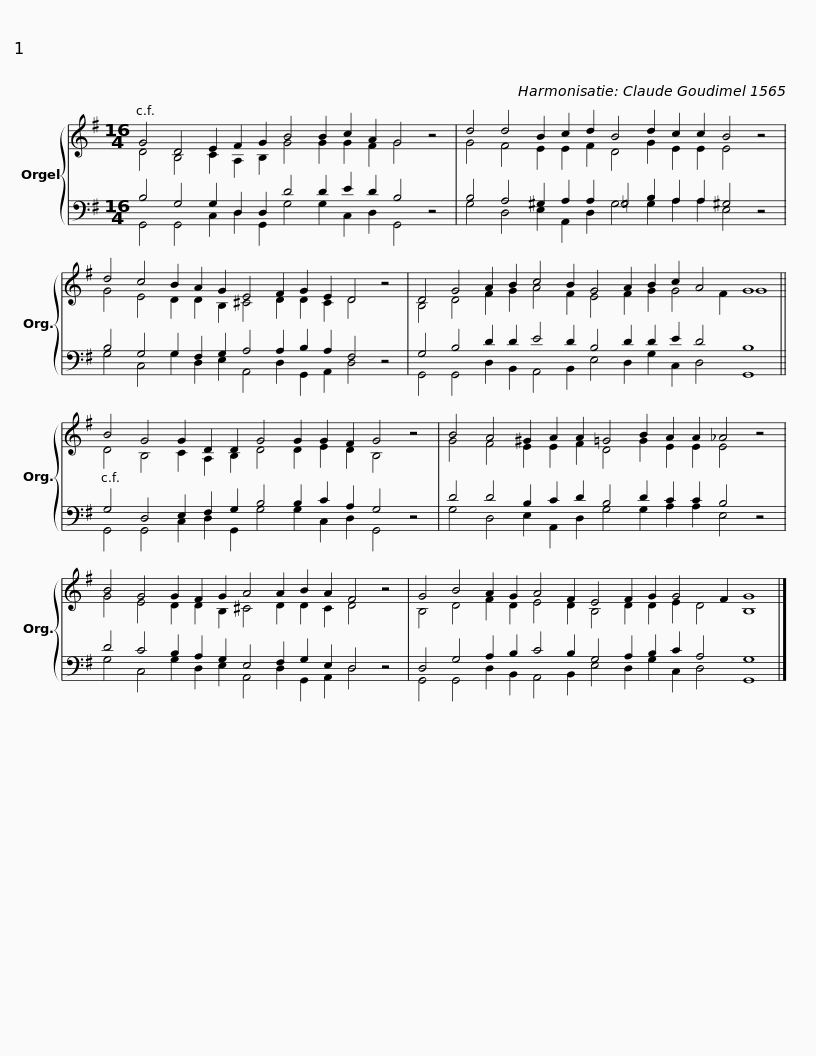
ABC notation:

X:1
%%score { ( 1 2 ) | ( 3 4 ) }
L:1/8
M:16/4
I:linebreak $
K:G
V:1 treble
V:2 treble
V:3 bass
V:4 bass
V:1
 G4 D4 E2 F2 G2 B4 B2 c2 A2 G4 z4 |$ d4 d4 B2 c2 d2 B4 d2 c2 c2 B4 z4 |$ d4 c4 B2 A2 G2 E4 F2 G2 E2 D4 z4 |$ D4 G4 A2 B2 c4 B2 G4 A2 B2 c2 A4 G8 ||$ B4 G4 G2 D2 D2 G4 G2 G2 F2 G4 z4 |$ %5
 B4 A4 ^G2 A2 A2 =G4 B2 A2 A2 _A4 z4 |$ B4 G4 G2 F2 G2 A4 A2 B2 A2 F4 z4 |$ G4 B4 A2 G2 A4 F2 E4 F2 G2 G4 F2 G8 |] %8
V:2
 D4 B,4 C2 A,2 B,2 G4 G2 G2 F2 G4 x4 |$ G4 F4 E2 E2 F2 D4 G2 E2 E2 E4 x4 |$ G4 E4 D2 D2 B,2 ^C4 D2 D2 C2 D4 x4 |$ B,4 D4 F2 G2 A4 F2 E4 F2 G2 G4 F2 G8 ||$ D4 B,4 C2 A,2 B,2 D4 D2 E2 D2 B,4 x4 |$ %5
 G4 F4 E2 E2 F2 D4 G2 E2 E2 E4 x4 |$ G4 E4 D2 D2 B,2 ^C4 D2 D2 C2 D4 x4 |$ B,4 D4 F2 D2 E4 D2 B,4 D2 D2 E2 D4 B,8 |] %8
V:3
 B,4 G,4 G,2 D,2 D,2 D4 D2 E2 D2 B,4 z4 |$ B,4 A,4 ^G,2 A,2 A,2 =G,4 B,2 A,2 A,2 ^G,4 z4 |$ B,4 G,4 G,2 F,2 G,2 A,4 A,2 B,2 A,2 F,4 z4 |$ G,4 B,4 D2 D2 E4 D2 B,4 D2 D2 E2 D4 B,8 ||$ G,4 D,4 E,2 F,2 G,2 B,4 B,2 C2 A,2 G,4 z4 |$ %5
 D4 D4 B,2 C2 D2 B,4 D2 C2 C2 B,4 z4 |$ D4 C4 B,2 A,2 G,2 E,4 F,2 G,2 E,2 D,4 z4 |$ D,4 G,4 A,2 B,2 C4 B,2 G,4 A,2 B,2 C2 A,4 G,8 |] %8
V:4
 G,,4 G,,4 C,2 D,2 G,,2 G,4 G,2 C,2 D,2 G,,4 x4 |$ G,4 D,4 E,2 A,,2 D,2 G,4 G,2 A,2 A,2 E,4 x4 |$ G,4 C,4 G,2 D,2 E,2 A,,4 D,2 G,,2 A,,2 D,4 x4 |$ G,,4 G,,4 D,2 B,,2 A,,4 B,,2 E,4 D,2 G,2 C,2 D,4 G,,8 ||$ G,,4 G,,4 C,2 D,2 G,,2 G,4 G,2 C,2 D,2 G,,4 x4 |$ %5
 G,4 D,4 E,2 A,,2 D,2 G,4 G,2 A,2 A,2 E,4 x4 |$ G,4 C,4 G,2 D,2 E,2 A,,4 D,2 G,,2 A,,2 D,4 x4 |$ G,,4 G,,4 D,2 B,,2 A,,4 B,,2 E,4 D,2 G,2 C,2 D,4 G,,8 |] %8
